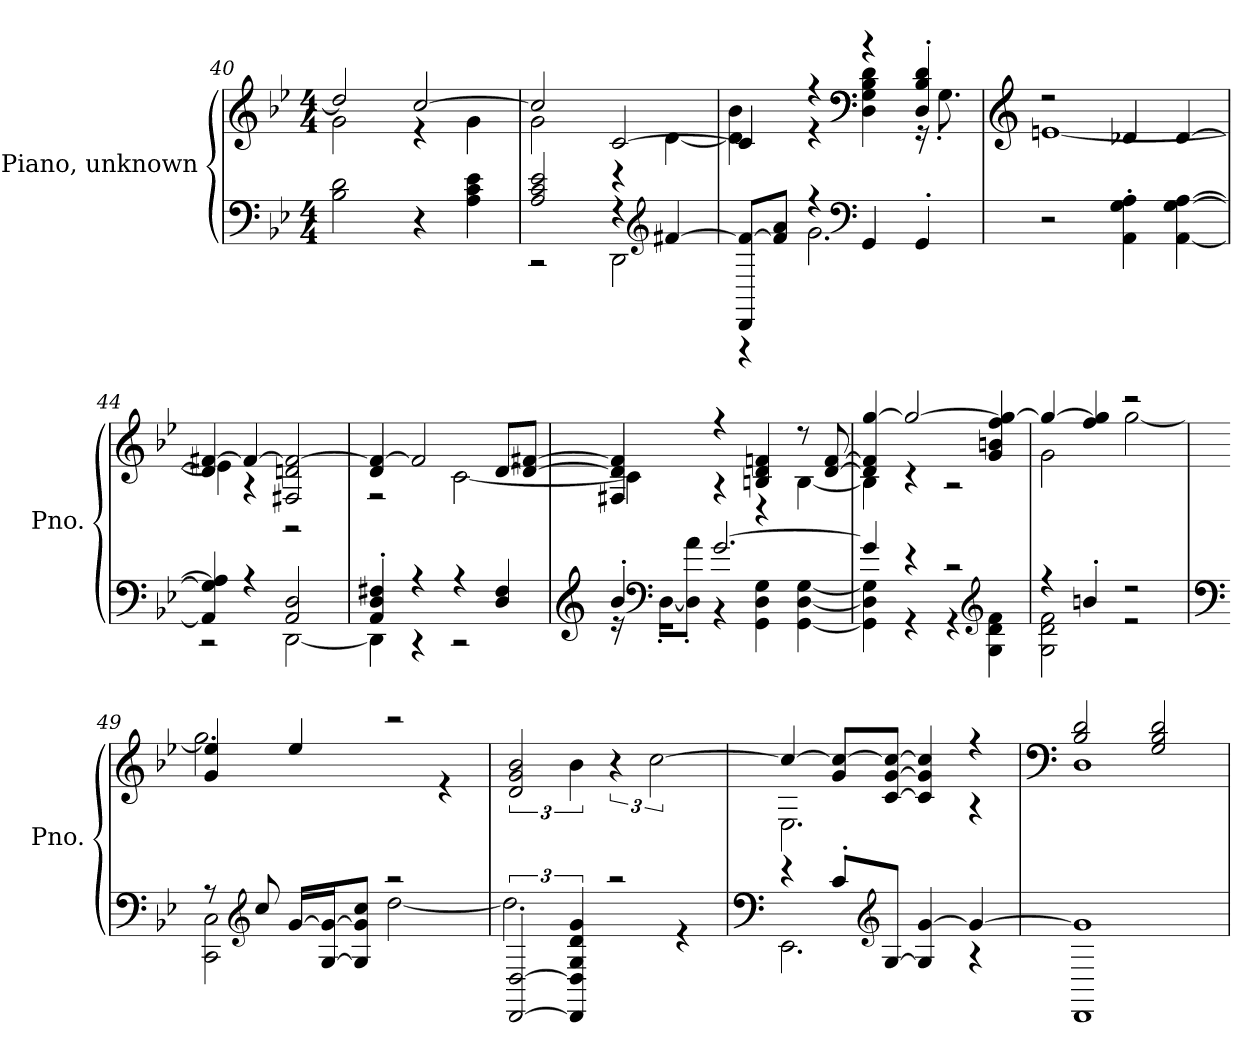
**kern	**kern
*part1	*part1
*staff2	*staff1
*I"Piano, unknown	*
*I'Pno.	*
*clefF4	*clefG2
*k[b-e-]	*k[b-e-]
*M4/4	*M4/4
=40	=40
*	*^
2B-\ 2d\	2dd/]	2g\
4r	[2cc/	4r
4A\ 4c\ 4e-\	.	4g\
=41	=41	=41
*^	*	*
2A/ 2c/ 2e-/	2r	2cc/]	2g\
4r	2DD\	[2c/	4r
*clefG2	*	*	*
[4f#X/	.	.	[4d\
=42	=42	=42	=42
8DD/ 8f#/_L	4r	4c/]	4d\] 4b-\
8f#/] 8a/J	.	.	.
4r	2.g\	4r	4r
*clefF4	*	*clefF4	*
4GG/	.	4r	4D\ 4G\ 4B-\ 4d\
4GG'/	.	4D/' 4B-/' 4d/'	16r
.	.	.	8.G'\
*v	*v	*	*
=43	=43	=43
*	*clefG2	*
2r	2r	[1en
4AA\' 4G\' 4A\'	4d-X/	.
[4AA\ [4G\ [4A\	[4d-/	.
=44	=44	=44
*^	*	*
4AA/] 4G/] 4A/]	2r	4d-/] [4f#X/	4e\]
4r	.	4f#/_	4r
2AA/ 2D/	[2DD\	2F#X/ 2dn/ 2f#/_	2r
!!LO:LB:g=z	!!
=45	=45	=45	=45
4AA/' 4D/' 4F#X/'	4DD\]	4d/ 4f#/_	2r
4r	4r	2f#/]	.
4r	2r	.	[2c\
4D/ 4F#/	.	[8d/L	.
.	.	8d/_ [8f#X/J	.
=46	=46	=46	=46
*clefG2	*	*	*
4b-'/	16r	4F#X/ 4d/] 4f#/]	4c\]
*clefF4	*	*	*
.	[16D'\KL	.	.
.	8D\]' 8a\'J	.	.
[2.g/	4r	4r	4r
.	4GG\ 4D\ 4G\	4Bn/ 4d/ 4fn/	4r
.	[4GG\ [4D\ [4G\	8r	[4B\
.	.	[8d/ [8f/	.
=47	=47	=47	=47
4g/]	4GG\] 4D\] 4G\]	4d/] 4f/] [4gg/	4B\]
4r	4r	2gg/_	4r
2r	4r	.	2r
*clefG2	*	*	*
.	4G\ 4d\ 4f\	4g/ 4bn/ 4ff/ 4gg/_	.
=48	=48	=48	=48
4r	2G\ 2d\ 2f\	4gg/_	2g\
4bn'/	.	4ff/ 4gg/]	.
2r	2r	2r	[2gg\
!!LO:LB:g=z	!!
=49	=49	=49	=49
*clefF4	*	*	*
8r	2CC\ 2C\	4g/ 4ee-/	2.gg\]
*clefG2	*	*	*
8cc/	.	.	.
[16g/LL	.	4ee-/	.
[16G/ 16g/_J	.	.	.
8G/] 8g/] 8cc/J	.	.	.
2r	[2dd\	2r	.
.	.	.	4r
*	*	*v	*v
=50	=50	=50
[3DD/ [3D/	2.dd\]	3d/ 3g/ 3b-/
6DD/] 6D/] 6G/ 6d/ 6g/	.	6b-\
2r	.	6r
.	.	[3cc\
.	4r	.
=51	=51	=51
*clefF4	*	*
*	*	*^
4r	2.EE-\	4cc/_	2.E-\
8c'/L	.	8g/ 8cc/_L	.
*clefG2	*	*	*
[8G/J	.	[8c/ [8g/ 8cc/_J	.
4G/] [4g/	.	4c/] 4g/] 4cc/]	.
4g/_	4r	4r	4r
*v	*v	*	*
=52	=52	=52
*	*clefF4	*
1DD 1g]	2B-/ 2d/	1D
.	2G/ 2B-/ 2d/	.
*	*v	*v
=	=
*-	*-
